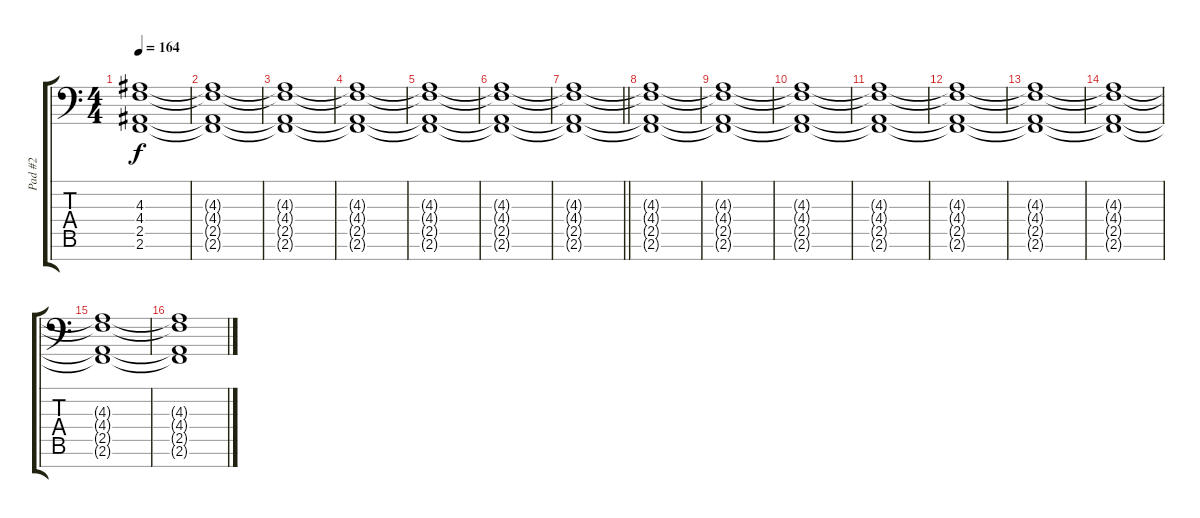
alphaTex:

\track ("Pad #2" "Pad #2") {instrument applause}
\staff {score tabs}
\tuning (Eb4 Bb3 Gb3 Db3 Ab2 Eb2 Ab1) {hide}
\ts (4 4)
\tempo 164
\clef f4
\ks c
(4.3{t} 4.4{t} 2.5{t} 2.6{t}).1{dy f} |
(4.3{t} 4.4{t} 2.5{t} 2.6{t}).1 |
(4.3{t} 4.4{t} 2.5{t} 2.6{t}).1 |
(4.3{t} 4.4{t} 2.5{t} 2.6{t}).1 |
(4.3{t} 4.4{t} 2.5{t} 2.6{t}).1 |
(4.3{t} 4.4{t} 2.5{t} 2.6{t}).1 |
\barLineRight lightlight
(4.3{t} 4.4{t} 2.5{t} 2.6{t}).1 |
\section ("" "")
(4.3{t} 4.4{t} 2.5{t} 2.6{t}).1 |
(4.3{t} 4.4{t} 2.5{t} 2.6{t}).1 |
(4.3{t} 4.4{t} 2.5{t} 2.6{t}).1 |
(4.3{t} 4.4{t} 2.5{t} 2.6{t}).1 |
(4.3{t} 4.4{t} 2.5{t} 2.6{t}).1 |
(4.3{t} 4.4{t} 2.5{t} 2.6{t}).1 |
(4.3{t} 4.4{t} 2.5{t} 2.6{t}).1 |
(4.3{t} 4.4{t} 2.5{t} 2.6{t}).1 |
(4.3{t} 4.4{t} 2.5{t} 2.6{t}).1
